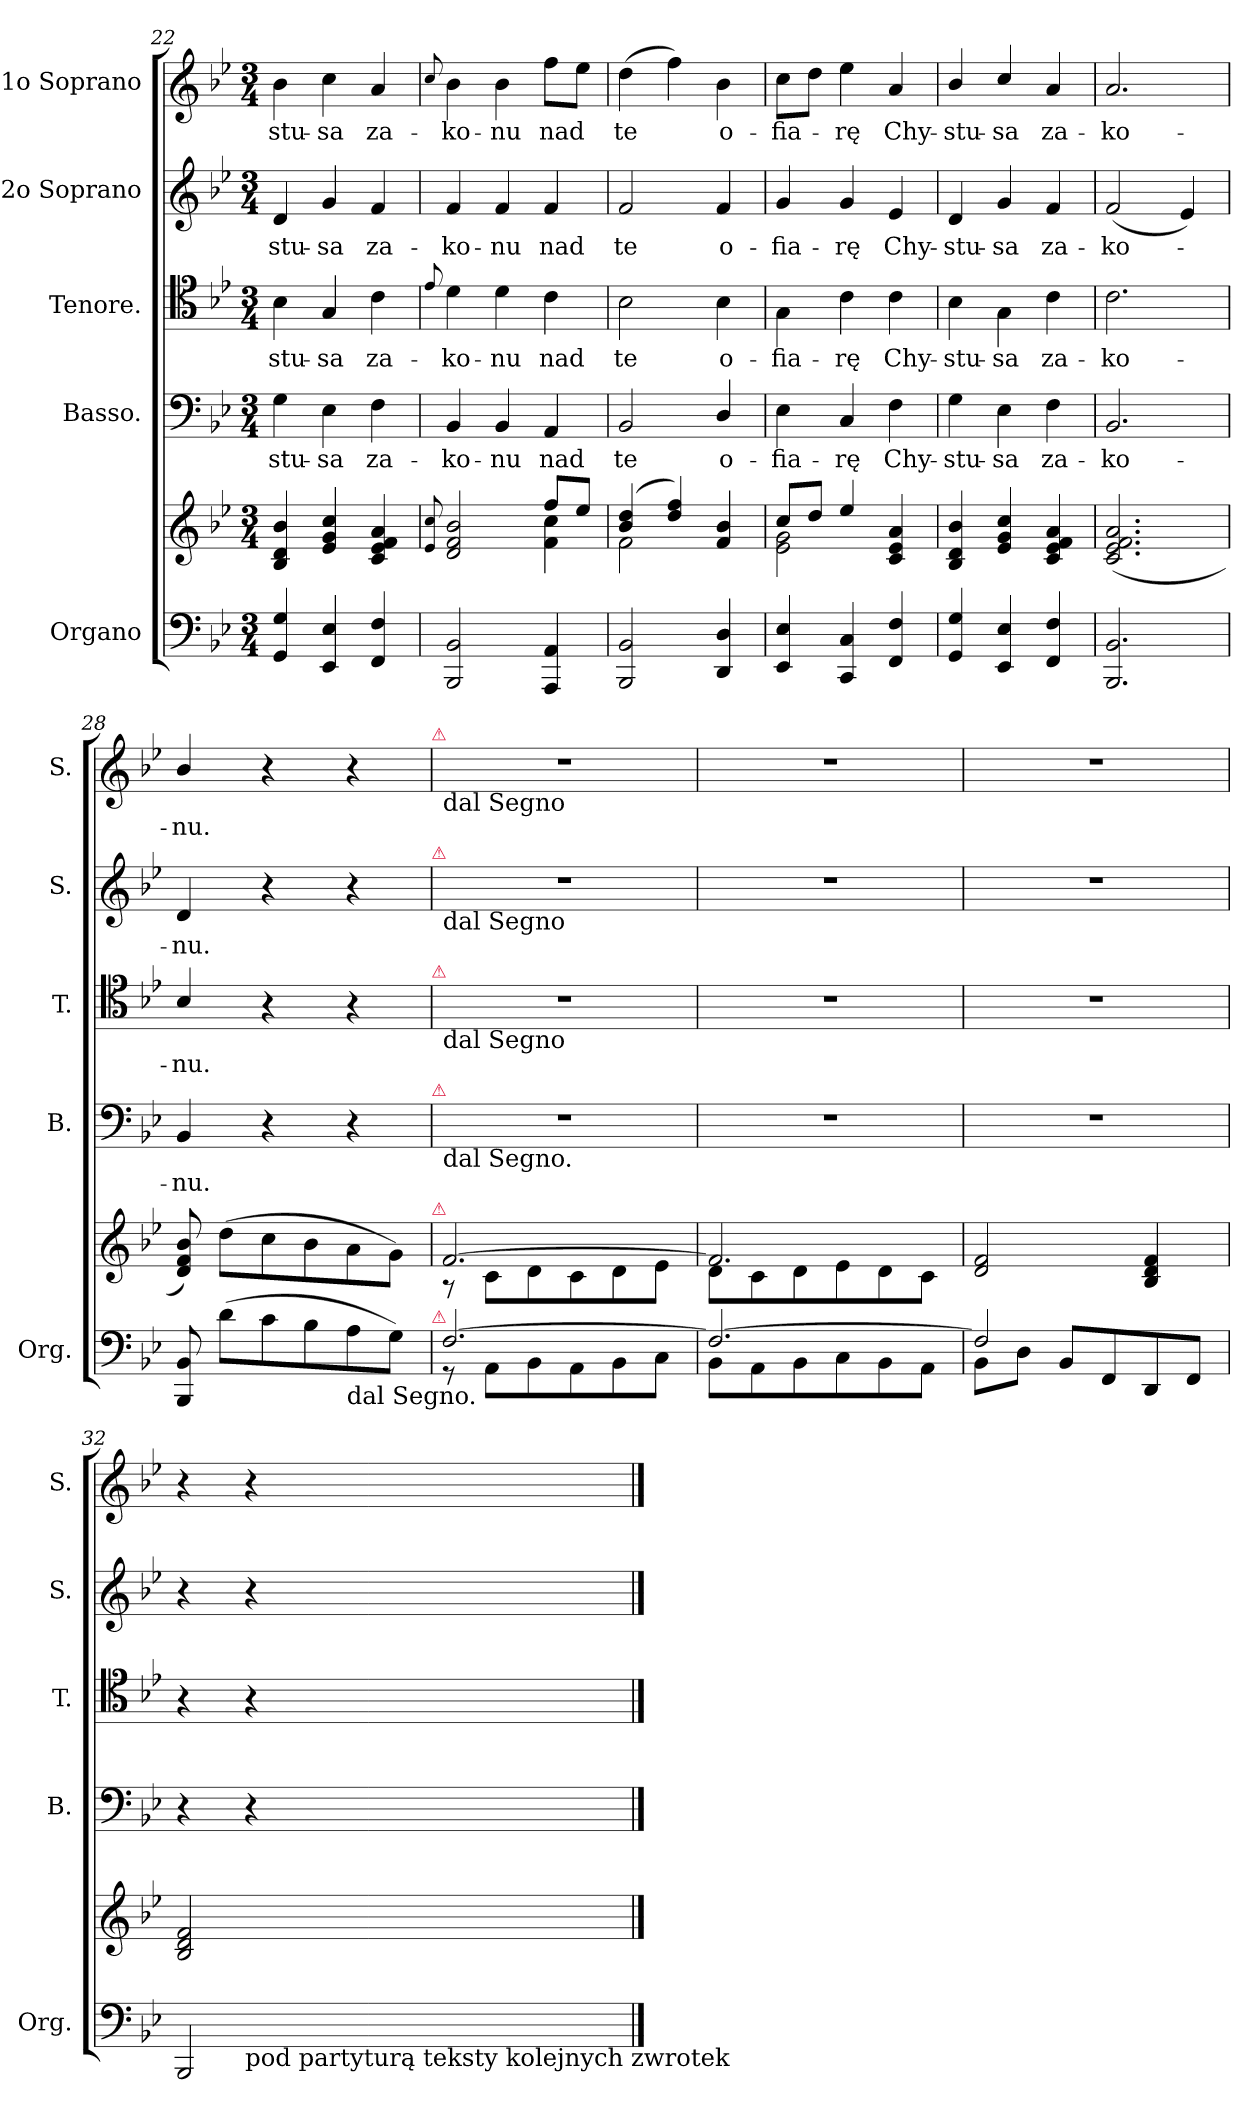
**kern	**kern	**kern	**text	**kern	**text	**kern	**text	**kern	**text
*part5	*part5	*part4	*part4	*part3	*part3	*part2	*part2	*part1	*part1
*staff6	*staff5	*staff4	*staff4	*staff3	*staff3	*staff2	*staff2	*staff1	*staff1
*I"Organo	*	*I"Basso.	*	*I"Tenore.	*	*I"2o Soprano	*	*I"1o Soprano	*
*I'Org.	*	*I'B.	*	*I'T.	*	*I'S.	*	*I'S.	*
*clefF4	*clefG2	*clefF4	*	*clefC4	*	*clefG2	*	*clefG2	*
*k[b-e-]	*k[b-e-]	*k[b-e-]	*	*k[b-e-]	*	*k[b-e-]	*	*k[b-e-]	*
*M3/4	*M3/4	*M3/4	*	*M3/4	*	*M3/4	*	*M3/4	*
=22	=22	=22	=22	=22	=22	=22	=22	=22	=22
4GG/ 4G/	4B-/ 4d/ 4b-/	4G\	-stu-	4B-\	-stu-	4d/	-stu-	4b-\	-stu-
4EE-/ 4E-/	4e-/ 4g/ 4cc/	4E-\	-sa	4G/	-sa	4g/	-sa	4cc\	-sa
4FF/ 4F/	4c/ 4e-/ 4f/ 4a/	4F\	za-	4c\	za-	4f/	za-	4a/	za-
=23	=23	=23	=23	=23	=23	=23	=23	=23	=23
.	8qqe-/ 8qqcc/	.	.	8qqe-/	.	.	.	8qqcc/	.
*	*^	*	*	*	*	*	*	*	*
2BBB-/ 2BB-/	2d/ 2f/ 2b-/	2ryy	4BB-/	-ko-	4d\	-ko-	4f/	-ko-	4b-\	-ko-
.	.	.	4BB-/	-nu	4d\	-nu	4f/	-nu	4b-\	-nu
4AAA/ 4AA/	8ff/L	4f\ 4cc\	4AA/	nad	4c\	nad	4f/	nad	8ff\L	nad
.	8ee-/J	.	.	.	.	.	.	.	8ee-\J	.
=24	=24	=24	=24	=24	=24	=24	=24	=24	=24	=24
2BBB-/ 2BB-/	(<4b-/ 4dd/	2f\	2BB-/	te	2B-\	te	2f/	te	(4dd\	te
.	4dd/ 4ff/)	.	.	.	.	.	.	.	4ff\)	.
4DD/ 4D/	4f/ 4b-/	4ryy	4D/	o-	4B-\	o-	4f/	o-	4b-\	o-
=25	=25	=25	=25	=25	=25	=25	=25	=25	=25	=25
4EE-/ 4E-/	8cc/L	2e-\ 2g\	4E-\	-fia-	4G\	-fia-	4g/	-fia-	8cc\L	-fia-
.	8dd/J	.	.	.	.	.	.	.	8dd\J	.
4CC/ 4C/	4ee-/	.	4C/	-rę	4c\	-rę	4g/	-rę	4ee-\	-rę
4FF/ 4F/	4c/ 4e-/ 4a/	4ryy	4F\	Chy-	4c\	Chy-	4e-/	Chy-	4a/	Chy-
*	*v	*v	*	*	*	*	*	*	*	*
=26	=26	=26	=26	=26	=26	=26	=26	=26	=26
4GG/ 4G/	4B-/ 4d/ 4b-/	4G\	-stu-	4B-\	-stu-	4d/	-stu-	4b-/	-stu-
4EE-/ 4E-/	4e-/ 4g/ 4cc/	4E-\	-sa	4G\	-sa	4g/	-sa	4cc/	-sa
4FF/ 4F/	4c/ 4e-/ 4f/ 4a/	4F\	za-	4c\	za-	4f/	za-	4a/	za-
=27	=27	=27	=27	=27	=27	=27	=27	=27	=27
2.BBB-/ 2.BB-/	(<2.c/ 2.e-/ 2.f/ 2.a/	2.BB-/	-ko-	2.c\	-ko-	(2f/	-ko-	2.a/	-ko-
.	.	.	.	.	.	4e-/)	.	.	.
=28	=28	=28	=28	=28	=28	=28	=28	=28	=28
8BBB-/ 8BB-/	8d/ 8f/ 8b-/)	4BB-/	-nu.	4B-/	-nu.	4d/	-nu.	4b-/	-nu.
(8d\L	(8dd\L	.	.	.	.	.	.	.	.
8c\	8cc\	4r	.	4r	.	4r	.	4r	.
8B-\	8b-\	.	.	.	.	.	.	.	.
!LO:TX:b:t=dal Segno.	!	!	!	!	!	!	!	!	!
8A\	8a\	4r	.	4r	.	4r	.	4r	.
8G\J)	8g\J)	.	.	.	.	.	.	.	.
!	!	!	!	!	!	!	!	!LO:TX:a:color=crimson:t=⚠	!
!	!	!	!	!	!	!LO:TX:a:color=crimson:t=⚠	!	!	!
!	!	!	!	!LO:TX:a:color=crimson:t=⚠	!	!	!	!	!
!	!	!LO:TX:a:color=crimson:t=⚠	!	!	!	!	!	!	!
!	!LO:TX:a:color=crimson:t=⚠	!	!	!	!	!	!	!	!
!LO:TX:a:color=crimson:t=⚠	!	!	!	!	!	!	!	!	!
=29	=29	=29	=29	=29	=29	=29	=29	=29	=29
*^	*^	*	*	*	*	*	*	*	*
!	!	!	!	!	!	!	!	!	!	!LO:TX:b:t=dal Segno	!
!	!	!	!	!	!	!	!	!LO:TX:b:t=dal Segno	!	!	!
!	!	!	!	!	!	!LO:TX:b:t=dal Segno	!	!	!	!	!
!	!	!	!	!LO:TX:b:t=dal Segno.	!	!	!	!	!	!	!
[2.F/	8r	[2.f/	8r	2.r	.	2.r	.	2.r	.	2.r	.
.	8AA\L	.	8c\L	.	.	.	.	.	.	.	.
.	8BB-\	.	8d\	.	.	.	.	.	.	.	.
.	8AA\	.	8c\	.	.	.	.	.	.	.	.
.	8BB-\	.	8d\	.	.	.	.	.	.	.	.
.	8C\J	.	8e-\J	.	.	.	.	.	.	.	.
=30	=30	=30	=30	=30	=30	=30	=30	=30	=30	=30	=30
2.F/_	8BB-\L	2.f/]	8d\L	2.r	.	2.r	.	2.r	.	2.r	.
.	8AA\	.	8c\	.	.	.	.	.	.	.	.
.	8BB-\	.	8d\	.	.	.	.	.	.	.	.
.	8C\	.	8e-\	.	.	.	.	.	.	.	.
.	8BB-\	.	8d\	.	.	.	.	.	.	.	.
.	8AA\J	.	8c\J	.	.	.	.	.	.	.	.
*	*	*v	*v	*	*	*	*	*	*	*	*
=31	=31	=31	=31	=31	=31	=31	=31	=31	=31	=31
2F/]	8BB-\L	2d/ 2f/	2.r	.	2.r	.	2.r	.	2.r	.
.	8D\J	.	.	.	.	.	.	.	.	.
.	8BB-/L	.	.	.	.	.	.	.	.	.
.	8FF/	.	.	.	.	.	.	.	.	.
4ryy	8DD/	4B-/ 4d/ 4f/	.	.	.	.	.	.	.	.
.	8FF/J	.	.	.	.	.	.	.	.	.
=32	=32	=32	=32	=32	=32	=32	=32	=32	=32	=32
2BBB-/	4ryy	2B-/ 2d/ 2f/	4r	.	4r	.	4r	.	4r	.
!	!LO:TX:b:t=pod partyturą teksty kolejnych zwrotek	!	!	!	!	!	!	!	!	!
.	4ryy	.	4r	.	4r	.	4r	.	4r	.
*v	*v	*	*	*	*	*	*	*	*	*
==	==	==	==	==	==	==	==	==	==
*-	*-	*-	*-	*-	*-	*-	*-	*-	*-
